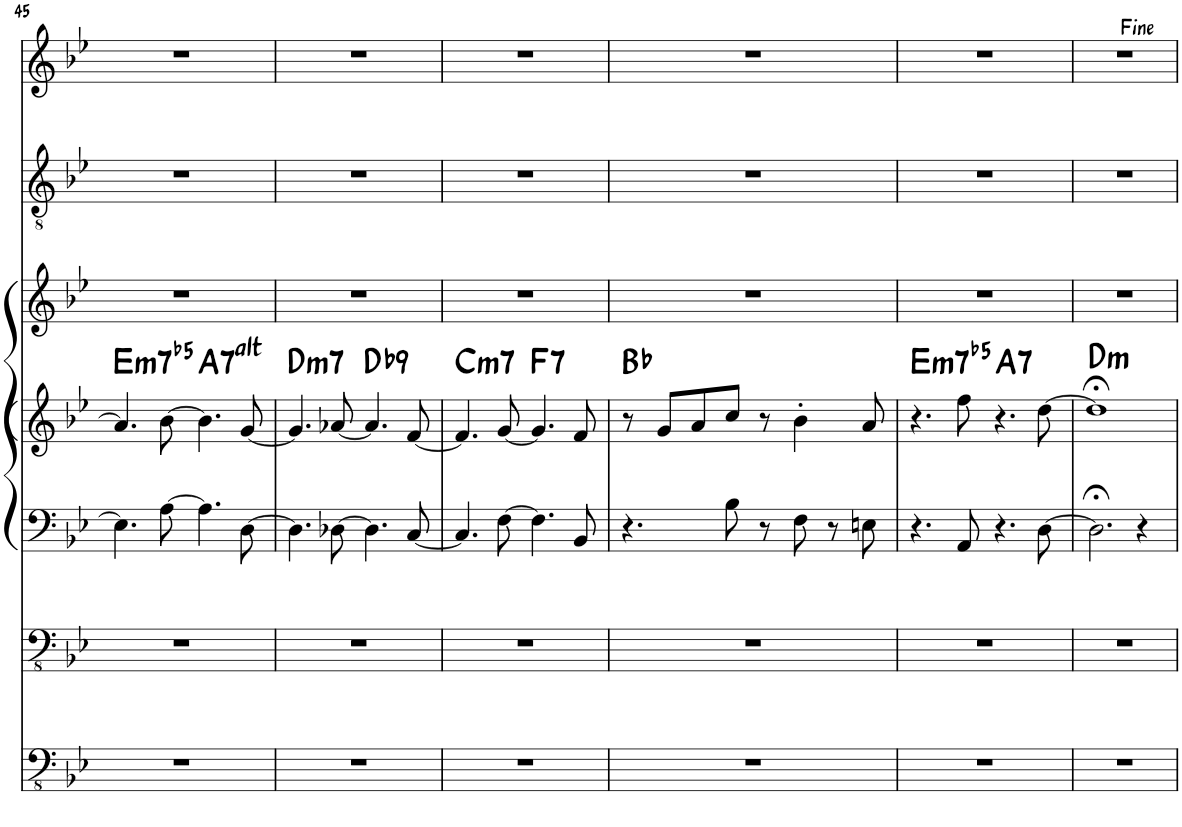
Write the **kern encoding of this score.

**kern	**kern	**harte
*part1	*part1	*part1
*staff2	*staff1	*
*I"Piano	*	*
*I'Pno	*	*
!!LO:PB:g=z
*clefF4	*clefG2	*
*k[b-e-]	*k[b-e-]	*
*M4/4	*M4/4	*
=45	=45	=45
!	!	!LO:H:kt=m7b5
4.E\]	4.a/]	E:hdim7
[8A\	[8b-\	.
!	!	!LO:H:kt=7
4.A\]	4.b-\]	A:(3,b5,#5,b7,b9,#9)
[8D\	[8g/	.
=46	=46	=46
!	!	!LO:H:kt=m7
4.D\]	4.g/]	D:min7
[8D-X\	[8a-X/	.
!	!	!LO:H:kt=9
4.D-\]	4.a-/]	Db:9
[8C/	[8f/	.
=47	=47	=47
!	!	!LO:H:kt=m7
4.C/]	4.f/]	C:min7
[8F\	[8g/	.
!	!	!LO:H:kt=7
4.F\]	4.g/]	F:7
8BB-/	8f/	.
=48	=48	=48
!	!	!LO:H:kt=N.C.
4.r	8r	N
.	8g/L	.
.	8a/	.
8B-\	8cc/J	.
8r	8r	.
8F\	4b-'\	.
8r	.	.
8En\	8a/	.
=49	=49	=49
!	!	!LO:H:kt=m7b5
4.r	4.r	E:hdim7
8AA/	8ff\	.
!	!	!LO:H:kt=7
4.r	4.r	A:7
[8D\	[8dd\	.
=50	=50	=50
!	!	!LO:H:kt=m
2.D;<\]	1dd;<]	D:min
4r	.	.
=	=	=
*-	*-	*-
